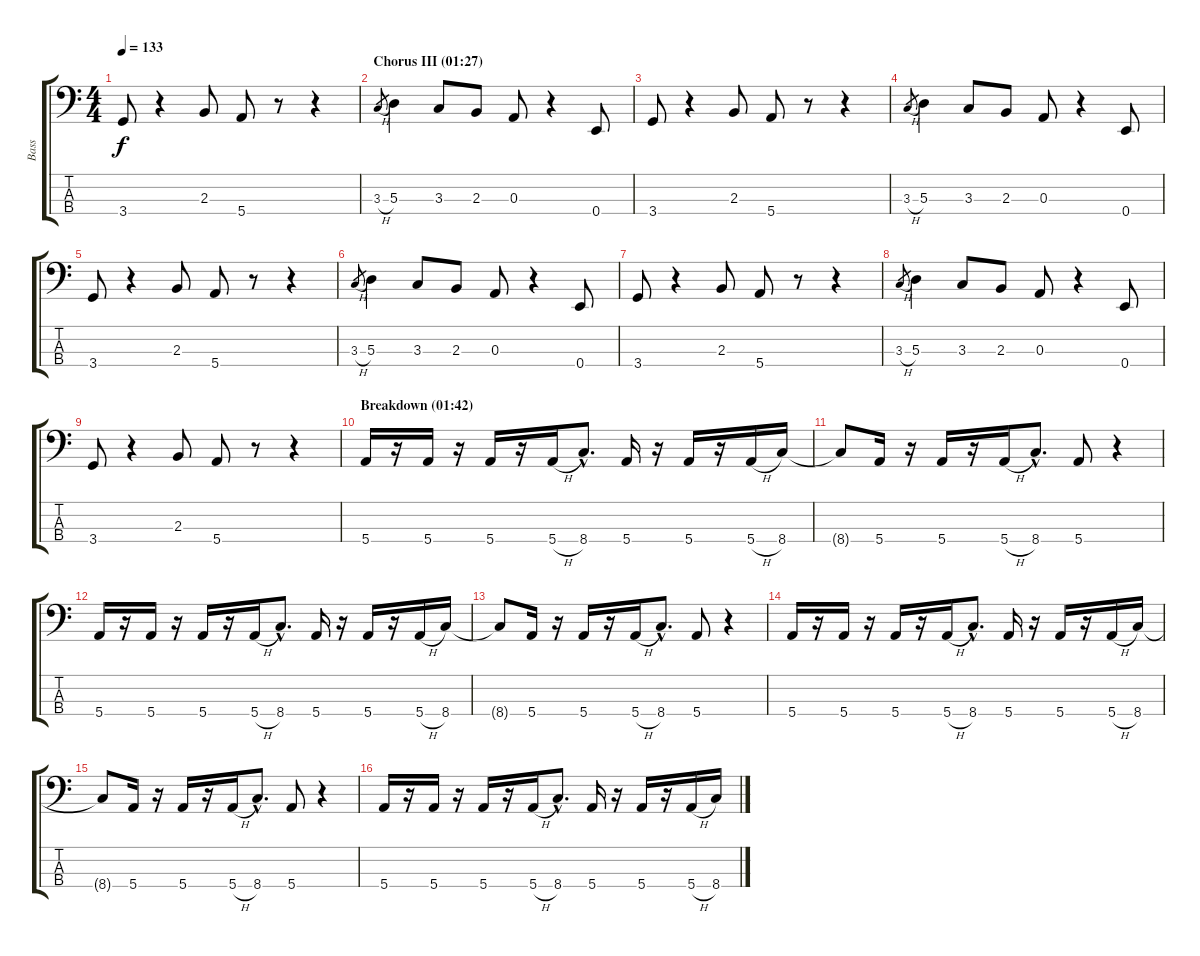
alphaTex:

\track ("Bass" "Bass") {instrument electricbassfinger}
\staff {score tabs}
\tuning (G2 D2 A1 E1) {hide}
\ts (4 4)
\tempo 133
\clef f4
\ks c
3.4.8{dy f} r.4 2.3.8 5.4.8 r.8 r.4 |
\section ("" "Chorus III (01:27)")
3.3{h}.8{gr} 5.3.4 3.3.8 2.3.8 0.3.8 r.4 0.4.8 |
3.4.8 r.4 2.3.8 5.4.8 r.8 r.4 |
3.3{h}.8{gr} 5.3.4 3.3.8 2.3.8 0.3.8 r.4 0.4.8 |
3.4.8 r.4 2.3.8 5.4.8 r.8 r.4 |
3.3{h}.8{gr} 5.3.4 3.3.8 2.3.8 0.3.8 r.4 0.4.8 |
3.4.8 r.4 2.3.8 5.4.8 r.8 r.4 |
3.3{h}.8{gr} 5.3.4 3.3.8 2.3.8 0.3.8 r.4 0.4.8 |
3.4.8 r.4 2.3.8 5.4.8 r.8 r.4 |
\section ("" "Breakdown (01:42)")
5.4.16 r.16 5.4.16 r.16 5.4.16 r.16 5.4{h}.16 8.4{hac}.8{d} 5.4.16 r.16 5.4.16 r.16 5.4{h}.16 8.4.16 |
8.4{t}.8 5.4.16 r.16 5.4.16 r.16 5.4{h}.16 8.4{hac}.8{d} 5.4.8 r.4 |
5.4.16 r.16 5.4.16 r.16 5.4.16 r.16 5.4{h}.16 8.4{hac}.8{d} 5.4.16 r.16 5.4.16 r.16 5.4{h}.16 8.4.16 |
8.4{t}.8 5.4.16 r.16 5.4.16 r.16 5.4{h}.16 8.4{hac}.8{d} 5.4.8 r.4 |
5.4.16 r.16 5.4.16 r.16 5.4.16 r.16 5.4{h}.16 8.4{hac}.8{d} 5.4.16 r.16 5.4.16 r.16 5.4{h}.16 8.4.16 |
8.4{t}.8 5.4.16 r.16 5.4.16 r.16 5.4{h}.16 8.4{hac}.8{d} 5.4.8 r.4 |
5.4.16 r.16 5.4.16 r.16 5.4.16 r.16 5.4{h}.16 8.4{hac}.8{d} 5.4.16 r.16 5.4.16 r.16 5.4{h}.16 8.4.16
